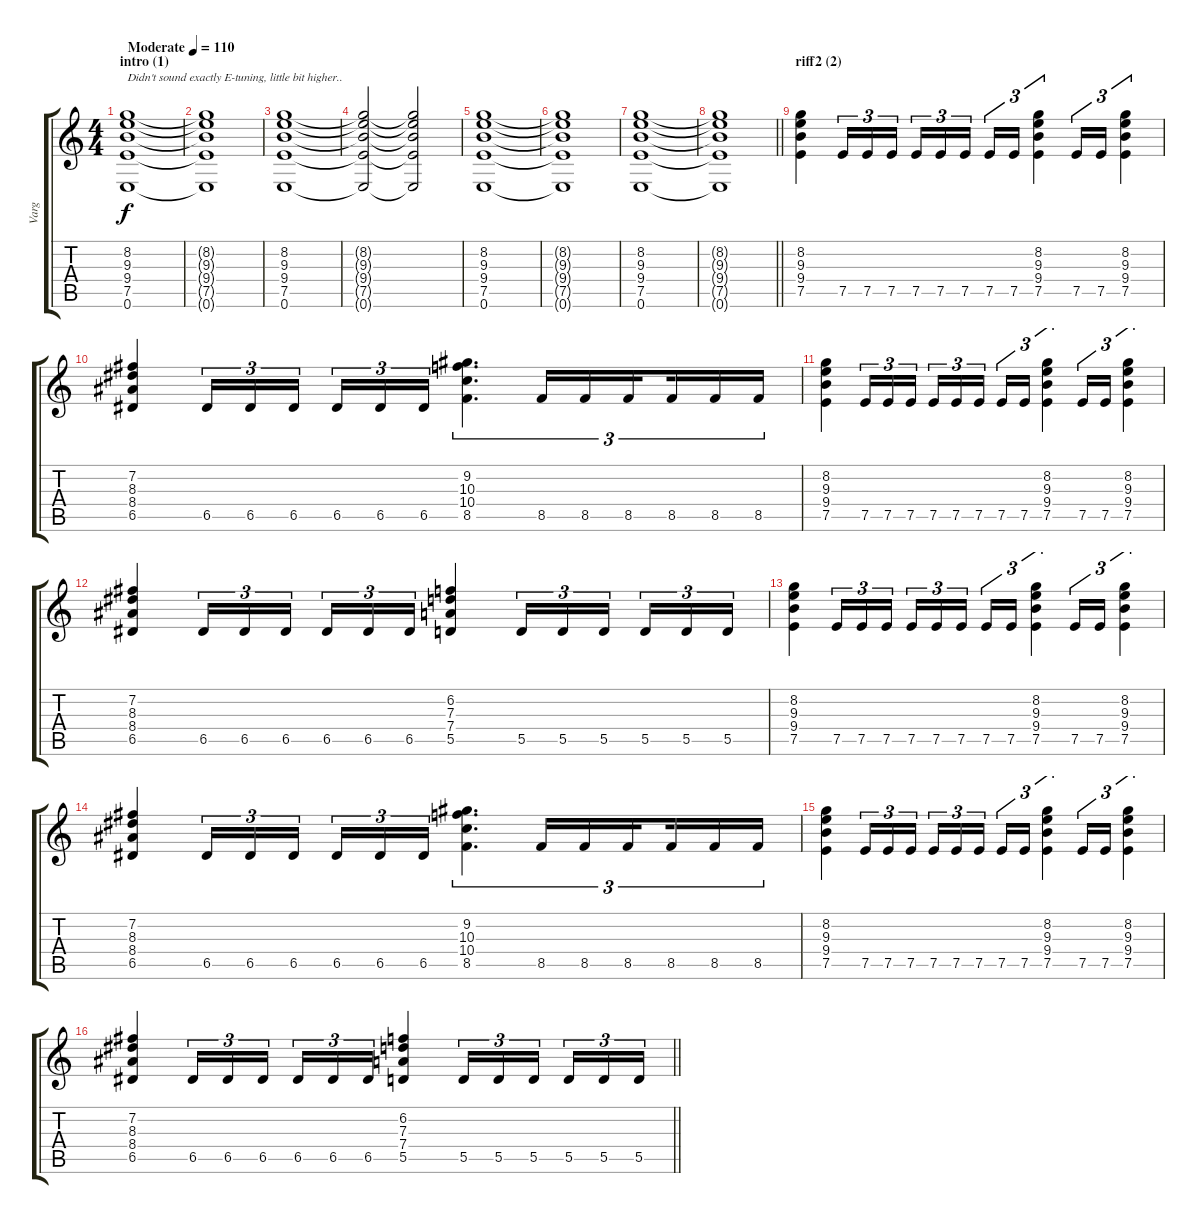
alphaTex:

\track ("Varg" "Varg") {instrument distortionguitar}
\staff {score tabs}
\tuning (E4 B3 G3 D3 A2 E2) {hide}
\ts (4 4)
\section ("" "intro (1)")
\tempo (110 "Moderate")
\clef g2
\ks c
(8.2 9.3 9.4 7.5 0.6).1{txt "Didn't sound exactly E-tuning, little bit higher.." dy f instrument distortionguitar} |
(8.2{t} 9.3{t} 9.4{t} 7.5{t} 0.6{t}).1 |
(8.2 9.3 9.4 7.5 0.6).1 |
(8.2{t} 9.3{t} 9.4{t} 7.5{t} 0.6{t}).2 (8.2{t} 9.3{t} 9.4{t} 7.5{t} 0.6{t}).2 |
(8.2 9.3 9.4 7.5 0.6).1 |
(8.2{t} 9.3{t} 9.4{t} 7.5{t} 0.6{t}).1 |
(8.2 9.3 9.4 7.5 0.6).1 |
\barLineRight lightlight
(8.2{t} 9.3{t} 9.4{t} 7.5{t} 0.6{t}).1 |
\section ("" "riff2 (2)")
(8.2 9.3 9.4 7.5).4 7.5.16{tu (3 2)} 7.5.16{tu (3 2)} 7.5.16{tu (3 2) beam splitsecondary} 7.5.16{tu (3 2)} 7.5.16{tu (3 2)} 7.5.16{tu (3 2)} 7.5.16{tu (3 2)} 7.5.16{tu (3 2)} (8.2 9.3 9.4 7.5).4{tu (3 2)} 7.5.16{tu (3 2)} 7.5.16{tu (3 2)} (8.2 9.3 9.4 7.5).4{tu (3 2)} |
(7.2 8.3 8.4 6.5).4 6.5.16{tu (3 2)} 6.5.16{tu (3 2)} 6.5.16{tu (3 2) beam splitsecondary} 6.5.16{tu (3 2)} 6.5.16{tu (3 2)} 6.5.16{tu (3 2)} (9.2 10.3 10.4 8.5).4{d tu (3 2)} 8.5.16{tu (3 2)} 8.5.16{tu (3 2)} 8.5.16{tu (3 2) beam splitsecondary} 8.5.16{tu (3 2)} 8.5.16{tu (3 2)} 8.5.16{tu (3 2)} |
(8.2 9.3 9.4 7.5).4 7.5.16{tu (3 2)} 7.5.16{tu (3 2)} 7.5.16{tu (3 2) beam splitsecondary} 7.5.16{tu (3 2)} 7.5.16{tu (3 2)} 7.5.16{tu (3 2)} 7.5.16{tu (3 2)} 7.5.16{tu (3 2)} (8.2 9.3 9.4 7.5).4{tu (3 2)} 7.5.16{tu (3 2)} 7.5.16{tu (3 2)} (8.2 9.3 9.4 7.5).4{tu (3 2)} |
(7.2 8.3 8.4 6.5).4 6.5.16{tu (3 2)} 6.5.16{tu (3 2)} 6.5.16{tu (3 2) beam splitsecondary} 6.5.16{tu (3 2)} 6.5.16{tu (3 2)} 6.5.16{tu (3 2)} (6.2 7.3 7.4 5.5).4 5.5.16{tu (3 2)} 5.5.16{tu (3 2)} 5.5.16{tu (3 2) beam splitsecondary} 5.5.16{tu (3 2)} 5.5.16{tu (3 2)} 5.5.16{tu (3 2)} |
(8.2 9.3 9.4 7.5).4 7.5.16{tu (3 2)} 7.5.16{tu (3 2)} 7.5.16{tu (3 2) beam splitsecondary} 7.5.16{tu (3 2)} 7.5.16{tu (3 2)} 7.5.16{tu (3 2)} 7.5.16{tu (3 2)} 7.5.16{tu (3 2)} (8.2 9.3 9.4 7.5).4{tu (3 2)} 7.5.16{tu (3 2)} 7.5.16{tu (3 2)} (8.2 9.3 9.4 7.5).4{tu (3 2)} |
(7.2 8.3 8.4 6.5).4 6.5.16{tu (3 2)} 6.5.16{tu (3 2)} 6.5.16{tu (3 2) beam splitsecondary} 6.5.16{tu (3 2)} 6.5.16{tu (3 2)} 6.5.16{tu (3 2)} (9.2 10.3 10.4 8.5).4{d tu (3 2)} 8.5.16{tu (3 2)} 8.5.16{tu (3 2)} 8.5.16{tu (3 2) beam splitsecondary} 8.5.16{tu (3 2)} 8.5.16{tu (3 2)} 8.5.16{tu (3 2)} |
(8.2 9.3 9.4 7.5).4 7.5.16{tu (3 2)} 7.5.16{tu (3 2)} 7.5.16{tu (3 2) beam splitsecondary} 7.5.16{tu (3 2)} 7.5.16{tu (3 2)} 7.5.16{tu (3 2)} 7.5.16{tu (3 2)} 7.5.16{tu (3 2)} (8.2 9.3 9.4 7.5).4{tu (3 2)} 7.5.16{tu (3 2)} 7.5.16{tu (3 2)} (8.2 9.3 9.4 7.5).4{tu (3 2)} |
\barLineRight lightlight
(7.2 8.3 8.4 6.5).4 6.5.16{tu (3 2)} 6.5.16{tu (3 2)} 6.5.16{tu (3 2) beam splitsecondary} 6.5.16{tu (3 2)} 6.5.16{tu (3 2)} 6.5.16{tu (3 2)} (6.2 7.3 7.4 5.5).4 5.5.16{tu (3 2)} 5.5.16{tu (3 2)} 5.5.16{tu (3 2) beam splitsecondary} 5.5.16{tu (3 2)} 5.5.16{tu (3 2)} 5.5.16{tu (3 2)}
